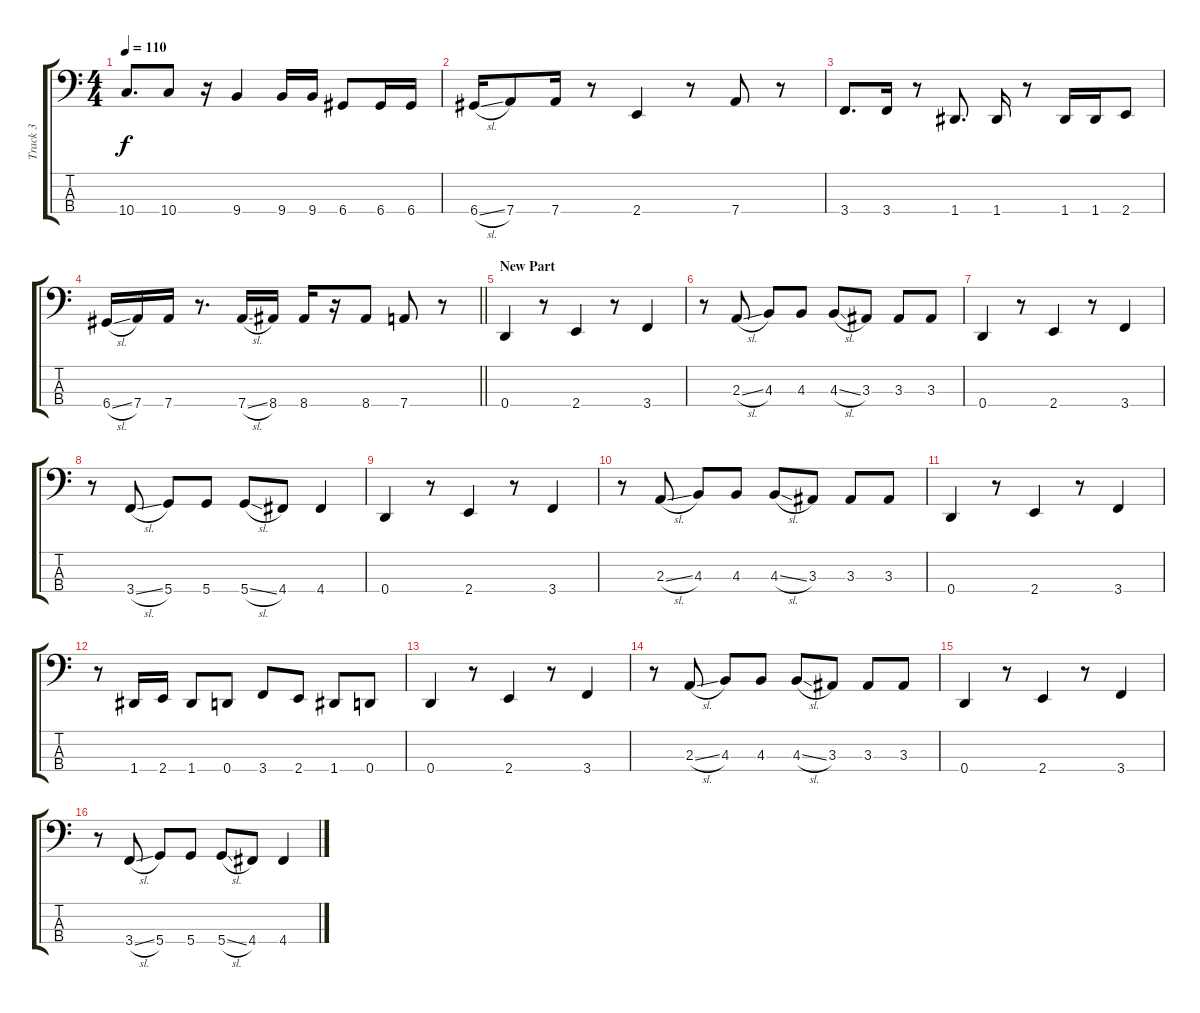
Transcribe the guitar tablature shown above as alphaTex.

\track ("Track 3" "Track 3") {instrument electricbassfinger}
\staff {score tabs}
\tuning (F2 C2 G1 D1) {hide}
\ts (4 4)
\tempo 110
\clef f4
\ks c
10.4.8{d dy f} 10.4.8 r.16 9.4.4 9.4.16 9.4.16 6.4.8 6.4.16 6.4.16 |
6.4{sl}.16 7.4.8 7.4.16 r.8 2.4.4 r.8 7.4.8 r.8 |
3.4.8{d} 3.4.16 r.8 1.4.8{d} 1.4.16 r.8 1.4.16 1.4.16 2.4.8 |
\barLineRight lightlight
6.4{sl}.16 7.4.16 7.4.16 r.8{d} 7.4{sl}.16 8.4.16 8.4.16 r.16 8.4.8 7.4.8 r.8 |
\section ("" "New Part")
0.4.4 r.8 2.4.4 r.8 3.4.4 |
r.8 2.3{sl}.8 4.3.8 4.3.8 4.3{sl}.8 3.3.8 3.3.8 3.3.8 |
0.4.4 r.8 2.4.4 r.8 3.4.4 |
r.8 3.4{sl}.8 5.4.8 5.4.8 5.4{sl}.8 4.4.8 4.4.4 |
0.4.4 r.8 2.4.4 r.8 3.4.4 |
r.8 2.3{sl}.8 4.3.8 4.3.8 4.3{sl}.8 3.3.8 3.3.8 3.3.8 |
0.4.4 r.8 2.4.4 r.8 3.4.4 |
r.8 1.4.16 2.4.16 1.4.8 0.4.8 3.4.8 2.4.8 1.4.8 0.4.8 |
0.4.4 r.8 2.4.4 r.8 3.4.4 |
r.8 2.3{sl}.8 4.3.8 4.3.8 4.3{sl}.8 3.3.8 3.3.8 3.3.8 |
0.4.4 r.8 2.4.4 r.8 3.4.4 |
r.8 3.4{sl}.8 5.4.8 5.4.8 5.4{sl}.8 4.4.8 4.4.4
